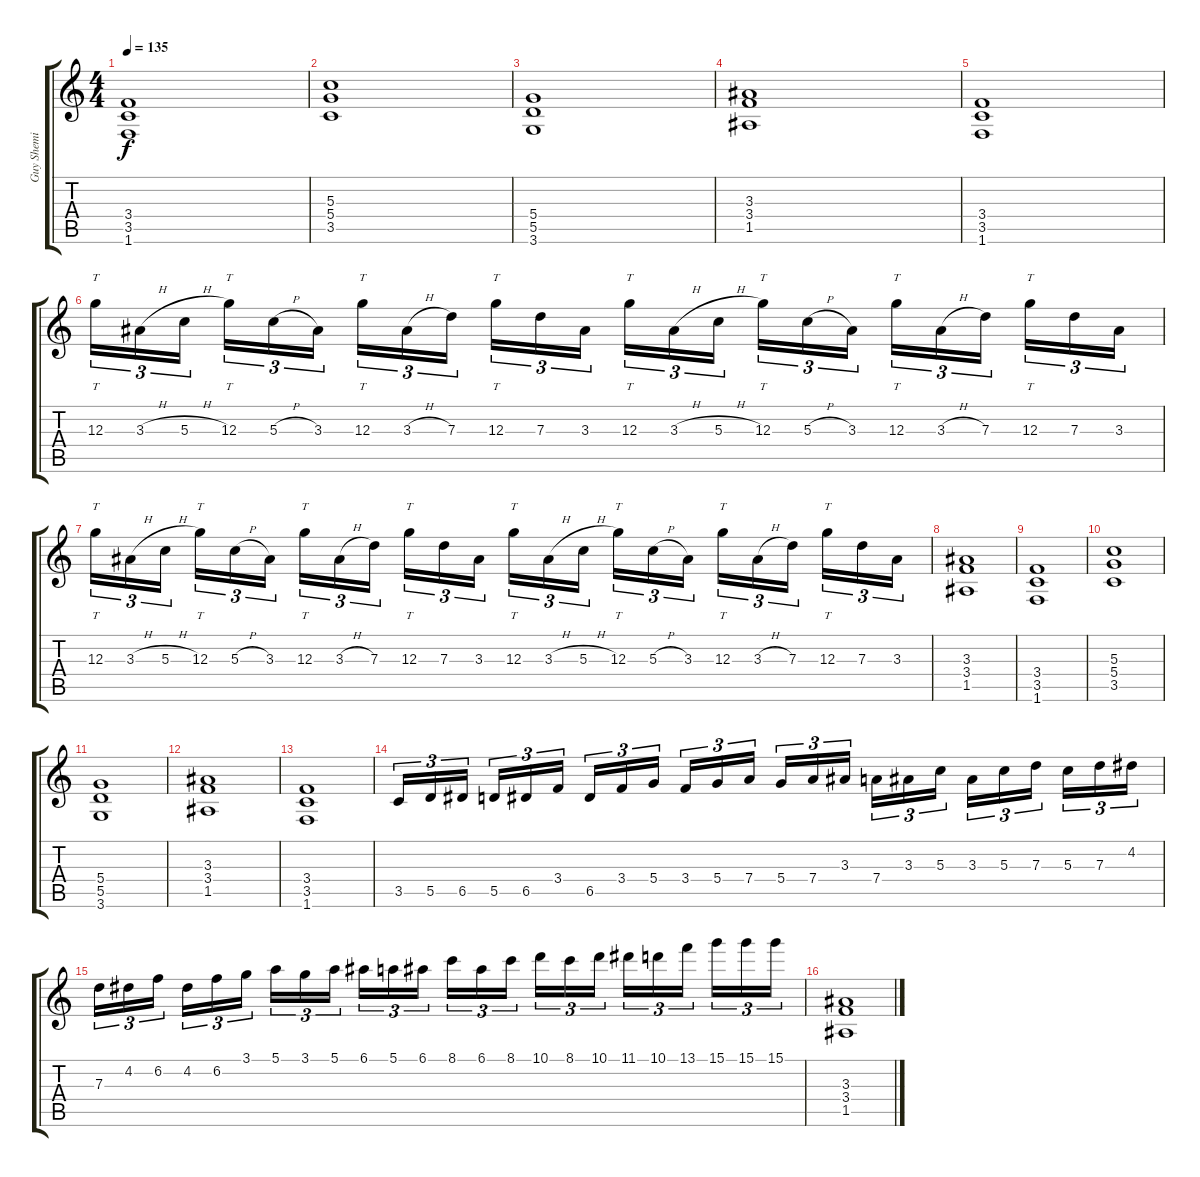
\track ("Guy Shemi" "Guy Shemi") {instrument overdrivenguitar}
\staff {score tabs}
\tuning (E4 B3 G3 D3 A2 E2) {hide}
\ts (4 4)
\tempo 135
\clef g2
\ks c
(3.4 3.5 1.6).1{dy f} |
(5.3 5.4 3.5).1 |
(5.4 5.5 3.6).1 |
(3.3 3.4 1.5).1 |
(3.4 3.5 1.6).1 |
12.3.16{tt tu (3 2)} 3.3{h}.16{tu (3 2)} 5.3{h}.16{tu (3 2)} 12.3.16{tt tu (3 2)} 5.3{h}.16{tu (3 2)} 3.3.16{tu (3 2)} 12.3.16{tt tu (3 2)} 3.3{h}.16{tu (3 2)} 7.3.16{tu (3 2)} 12.3.16{tt tu (3 2)} 7.3.16{tu (3 2)} 3.3.16{tu (3 2)} 12.3.16{tt tu (3 2)} 3.3{h}.16{tu (3 2)} 5.3{h}.16{tu (3 2)} 12.3.16{tt tu (3 2)} 5.3{h}.16{tu (3 2)} 3.3.16{tu (3 2)} 12.3.16{tt tu (3 2)} 3.3{h}.16{tu (3 2)} 7.3.16{tu (3 2)} 12.3.16{tt tu (3 2)} 7.3.16{tu (3 2)} 3.3.16{tu (3 2)} |
12.3.16{tt tu (3 2)} 3.3{h}.16{tu (3 2)} 5.3{h}.16{tu (3 2)} 12.3.16{tt tu (3 2)} 5.3{h}.16{tu (3 2)} 3.3.16{tu (3 2)} 12.3.16{tt tu (3 2)} 3.3{h}.16{tu (3 2)} 7.3.16{tu (3 2)} 12.3.16{tt tu (3 2)} 7.3.16{tu (3 2)} 3.3.16{tu (3 2)} 12.3.16{tt tu (3 2)} 3.3{h}.16{tu (3 2)} 5.3{h}.16{tu (3 2)} 12.3.16{tt tu (3 2)} 5.3{h}.16{tu (3 2)} 3.3.16{tu (3 2)} 12.3.16{tt tu (3 2)} 3.3{h}.16{tu (3 2)} 7.3.16{tu (3 2)} 12.3.16{tt tu (3 2)} 7.3.16{tu (3 2)} 3.3.16{tu (3 2)} |
(3.3 3.4 1.5).1{volume 13} |
(3.4 3.5 1.6).1 |
(5.3 5.4 3.5).1 |
(5.4 5.5 3.6).1 |
(3.3 3.4 1.5).1 |
(3.4 3.5 1.6).1 |
3.5.16{tu (3 2)} 5.5.16{tu (3 2)} 6.5.16{tu (3 2)} 5.5.16{tu (3 2)} 6.5.16{tu (3 2)} 3.4.16{tu (3 2)} 6.5.16{tu (3 2)} 3.4.16{tu (3 2)} 5.4.16{tu (3 2)} 3.4.16{tu (3 2)} 5.4.16{tu (3 2)} 7.4.16{tu (3 2)} 5.4.16{tu (3 2)} 7.4.16{tu (3 2)} 3.3.16{tu (3 2)} 7.4.16{tu (3 2)} 3.3.16{tu (3 2)} 5.3.16{tu (3 2)} 3.3.16{tu (3 2)} 5.3.16{tu (3 2)} 7.3.16{tu (3 2)} 5.3.16{tu (3 2)} 7.3.16{tu (3 2)} 4.2.16{tu (3 2)} |
7.3.16{tu (3 2)} 4.2.16{tu (3 2)} 6.2.16{tu (3 2)} 4.2.16{tu (3 2)} 6.2.16{tu (3 2)} 3.1.16{tu (3 2)} 5.1.16{tu (3 2)} 3.1.16{tu (3 2)} 5.1.16{tu (3 2)} 6.1.16{tu (3 2)} 5.1.16{tu (3 2)} 6.1.16{tu (3 2)} 8.1.16{tu (3 2)} 6.1.16{tu (3 2)} 8.1.16{tu (3 2)} 10.1.16{tu (3 2)} 8.1.16{tu (3 2)} 10.1.16{tu (3 2)} 11.1.16{tu (3 2)} 10.1.16{tu (3 2)} 13.1.16{tu (3 2)} 15.1.16{tu (3 2)} 15.1.16{tu (3 2)} 15.1.16{tu (3 2)} |
(3.3 3.4 1.5).1{volume 13}
